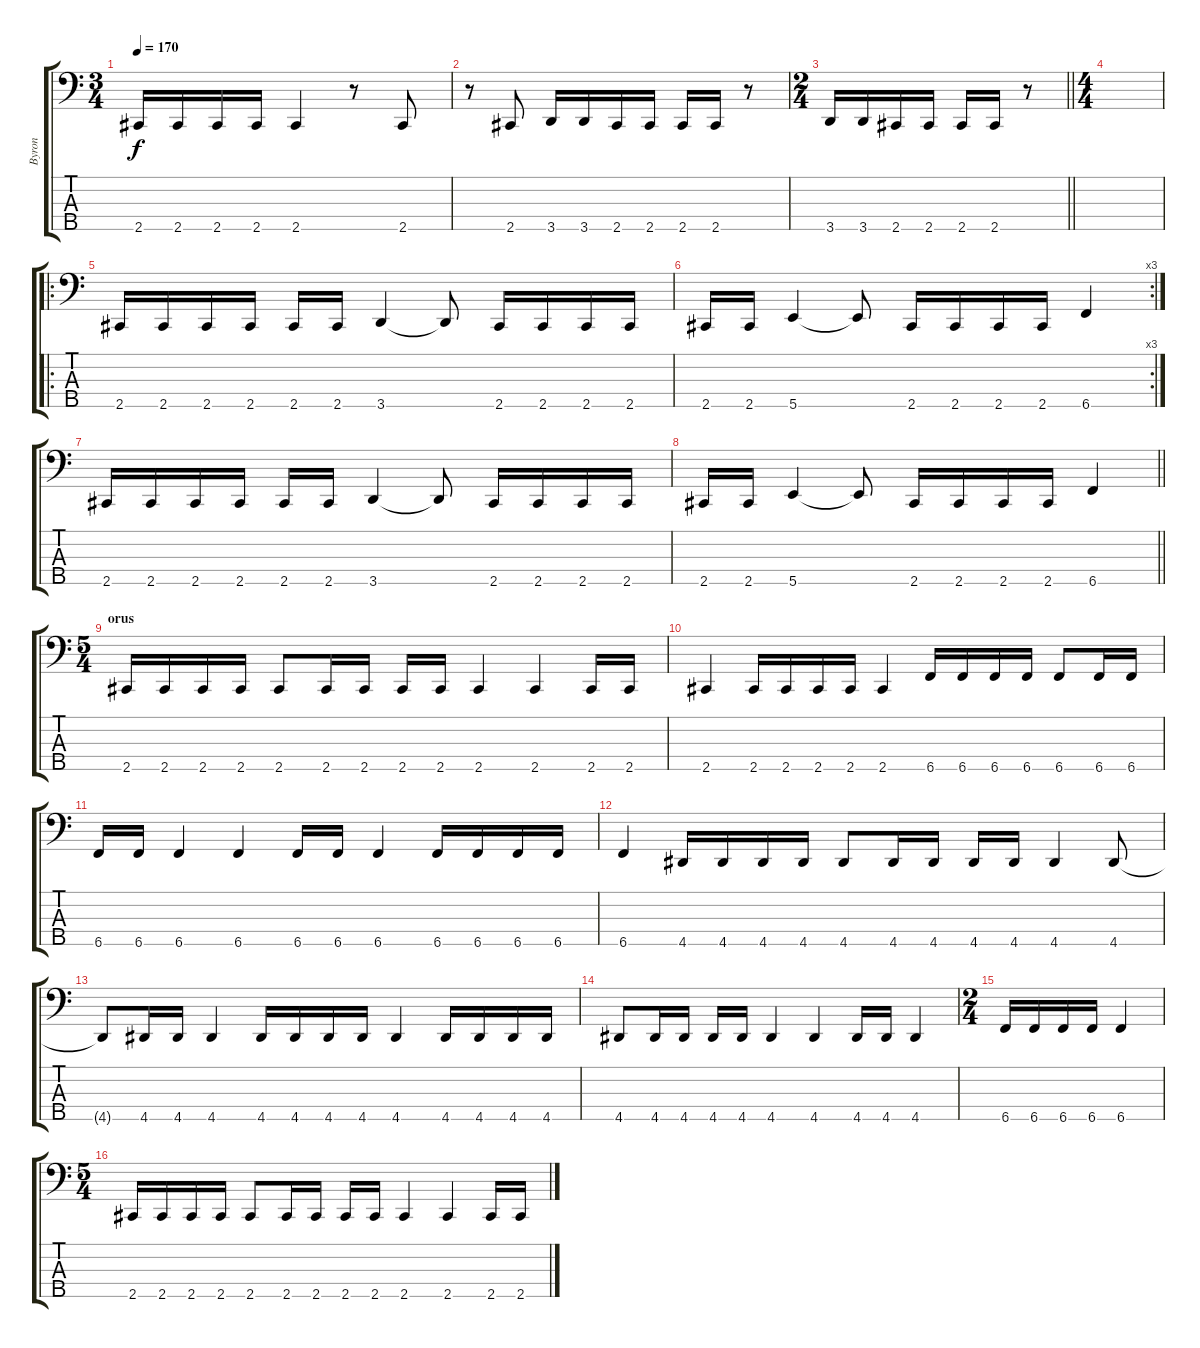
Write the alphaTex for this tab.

\track ("Byron" "Byron") {instrument electricbasspick}
\staff {score tabs}
\tuning (G2 D2 A1 E1 B0) {hide}
\ts (3 4)
\tempo 170
\clef f4
\ks c
2.5.16{dy f} 2.5.16 2.5.16 2.5.16 2.5.4 r.8 2.5.8 |
r.8 2.5.8 3.5.16 3.5.16 2.5.16 2.5.16 2.5.16 2.5.16 r.8 |
\ts (2 4)
\barLineRight lightlight
3.5.16 3.5.16 2.5.16 2.5.16 2.5.16 2.5.16 r.8 |
\ts (4 4)
\section ("" "")
|
\ro
2.5.16 2.5.16 2.5.16 2.5.16 2.5.16 2.5.16 3.5.4 3.5{t}.8 2.5.16 2.5.16 2.5.16 2.5.16 |
\rc 3
2.5.16 2.5.16 5.5.4 5.5{t}.8 2.5.16 2.5.16 2.5.16 2.5.16 6.5.4 |
2.5.16 2.5.16 2.5.16 2.5.16 2.5.16 2.5.16 3.5.4 3.5{t}.8 2.5.16 2.5.16 2.5.16 2.5.16 |
\barLineRight lightlight
2.5.16 2.5.16 5.5.4 5.5{t}.8 2.5.16 2.5.16 2.5.16 2.5.16 6.5.4 |
\ts (5 4)
\section ("" "orus")
2.5.16 2.5.16 2.5.16 2.5.16 2.5.8 2.5.16 2.5.16 2.5.16 2.5.16 2.5.4 2.5.4 2.5.16 2.5.16 |
2.5.4 2.5.16 2.5.16 2.5.16 2.5.16 2.5.4 6.5.16 6.5.16 6.5.16 6.5.16 6.5.8 6.5.16 6.5.16 |
6.5.16 6.5.16 6.5.4 6.5.4 6.5.16 6.5.16 6.5.4 6.5.16 6.5.16 6.5.16 6.5.16 |
6.5.4 4.5.16 4.5.16 4.5.16 4.5.16 4.5.8 4.5.16 4.5.16 4.5.16 4.5.16 4.5.4 4.5.8 |
4.5{t}.8 4.5.16 4.5.16 4.5.4 4.5.16 4.5.16 4.5.16 4.5.16 4.5.4 4.5.16 4.5.16 4.5.16 4.5.16 |
4.5.8 4.5.16 4.5.16 4.5.16 4.5.16 4.5.4 4.5.4 4.5.16 4.5.16 4.5.4 |
\ts (2 4)
6.5.16 6.5.16 6.5.16 6.5.16 6.5.4 |
\ts (5 4)
2.5.16 2.5.16 2.5.16 2.5.16 2.5.8 2.5.16 2.5.16 2.5.16 2.5.16 2.5.4 2.5.4 2.5.16 2.5.16
